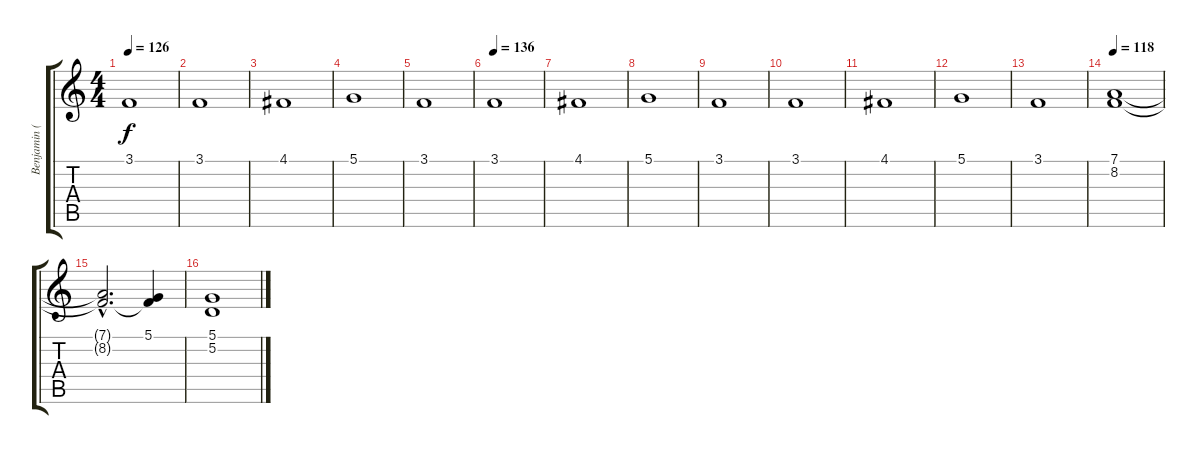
\track ("Benjamin (KeybChoir)" "Benjamin (") {instrument pad4choir}
\staff {score tabs}
\tuning (D4 A3 F3 C3 G2 D2) {hide}
\ts (4 4)
\tempo 126
\clef g2
\ks c
3.1.1{dy f} |
3.1.1 |
4.1.1 |
5.1.1 |
3.1.1 |
\tempo 136
3.1.1 |
4.1.1 |
5.1.1 |
3.1.1 |
3.1.1 |
4.1.1 |
5.1.1 |
3.1.1 |
\tempo 118
(7.1 8.2).1 |
(7.1{hac t} 8.2{hac t}).2{d} (5.1 8.2{t}).4 |
(5.1 5.2).1
